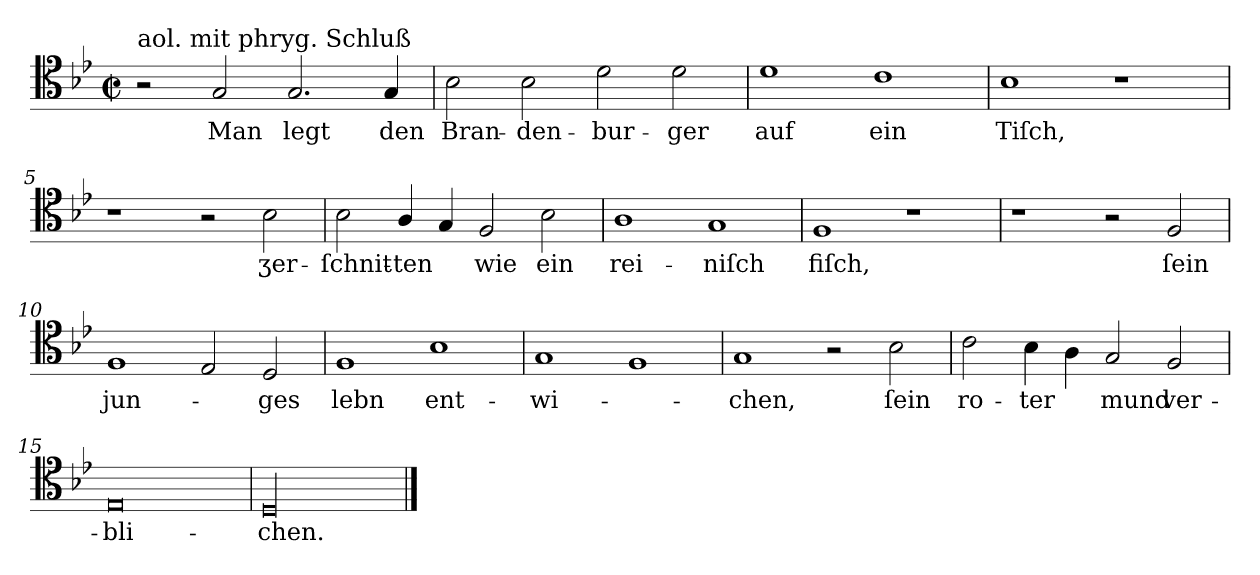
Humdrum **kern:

**kern	**text
*part1	*part1
*staff1	*staff1
*clefC4	*
*k[b-e-]	*
*G:aeo	*
*M4/2	*
*met(c|)	*
=1	=1
!LO:TX:a:t=aol. mit phryg. Schluß	!
2r	.
2G	Man
2.G	legt
4G	den
=2	=2
2B-	Bran-
2B-	-den-
2d	-bur-
2d	-ger
=3	=3
1d	auf
1c	ein
=4	=4
1B-	Tiſch,
1r	.
=5	=5
1r	.
2r	.
2B-	ʒer-
=6	=6
2B-	-ſchnit-
4A/	-ten
4G/	.
2F	wie
2B-	ein
=7	=7
1A	rei-
1G	-niſch
=8	=8
1F	fiſch,
1r	.
=9	=9
1r	.
2r	.
2F	ſein
=10	=10
1F	jun-
2E-	.
2D	-ges
=11	=11
1F	lebn
1B-	ent-
=12	=12
1G	-wi-
1F	.
=13	=13
1G	chen,
2r	.
2B-	ſein
=14	=14
2c	ro-
4B-	-ter
4A	.
2G	mund
2F	ver-
=15	=15
0E-	-bli-
=16	=16
!LO:N:vis=00	!
0D/	-chen.
==	==
*-	*-
